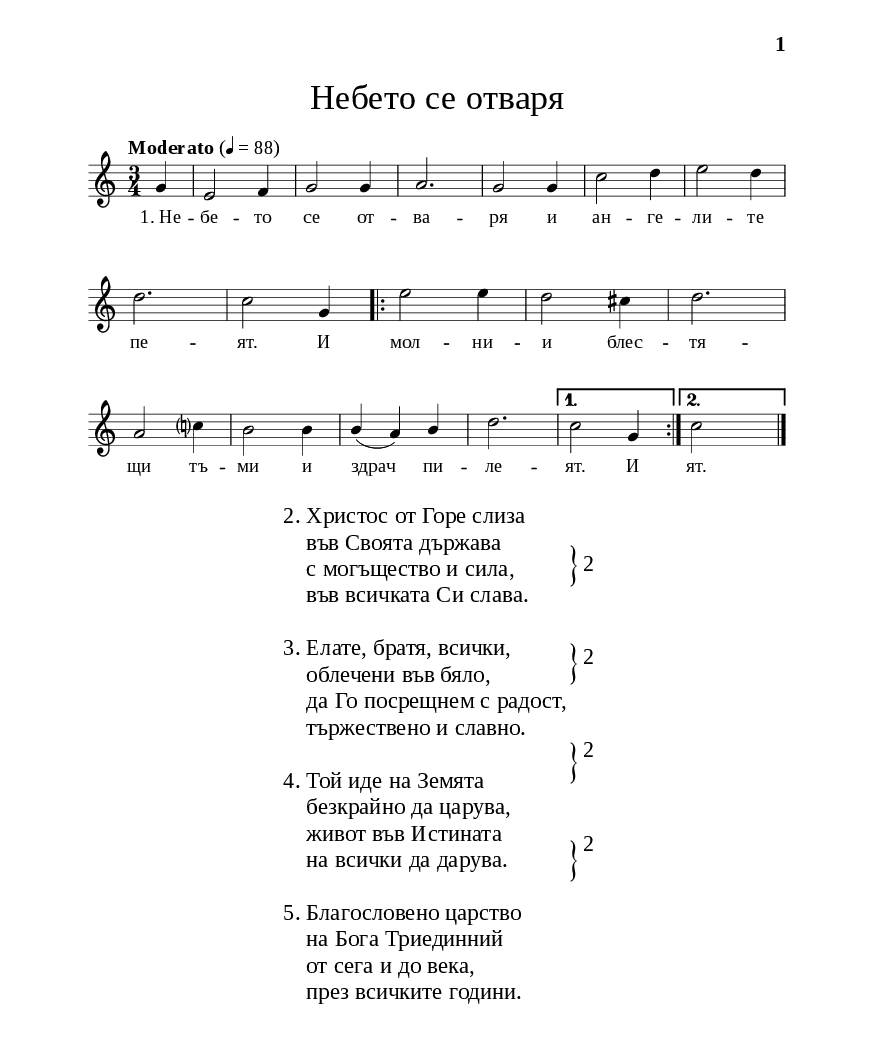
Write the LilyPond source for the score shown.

\version "2.24.3"

% include paper part and global functions
\include "include/globals.ily"
"rightBraces050" = \markup {
  \column {
    % repeat braces
    \translate #'(0 . -5.5 )
    \right-brace #20

    \translate #'(0 . -10.0 )
    \right-brace #20

    \translate #'(0 . -10.0 )
    \right-brace #20

    \translate #'(0 . -10.0 )
    \right-brace #20
  }
  \column {
    % repeat numbers
    \translate #'(0 . -6.1 )
    2

    \translate #'(0 . -12.0 )
    2

    \translate #'(0 . -12.0 )
    2

    \translate #'(0 . -12.0 )
    2
  }
}

\bookpart {
  \label #'ref050
  \tocItem \markup "Небето се отваря"
  \include "include/bookpart-paper.ily"
  \score {
    \include "include/score-layout.ily"

    \new Voice \absolute  {
      \clef treble
      \key c \major
      \time 3/4
      \tempoFunc "Moderato" 4 "88"
      \autoBeamOff
      \partial 4 g'4 | e'2 f'4 | g'2 g'4 | a'2. | g'2 g'4 | c''2 d''4 | e''2 d''4 | \break
      d''2. | c''2 g'4 | \repeat volta 2 {
        e''2 e''4 | d''2 cis''4 | d''2. | \break
        a'2 c''?4 | b'2 b'4 | \stemUp b'4 ( a'4 ) b'4 \stemNeutral | d''2. |
      } \alternative {
        { c''2 g'4 | }
        { c''2  s4 }
      } \bar "|."
    }

    \addlyrics {
      "1. Не" -- бе -- то се от -- ва -- ря и ан -- ге -- ли -- те
      пе -- ят. И мол -- ни -- и блес -- тя --
      щи тъ -- ми и здрач пи -- ле -- ят. И ят.
    }

    \header {
      title = \titleFunc #'ref_desc_2 "Небето се отваря" "Nebeto se otvarja"
    }

    \midi{}

  } % score

  \markup \abs-fontsize #11 {
    \hspace #25
    \override #`(baseline-skip . ,bgCoupletBaselineSkip)
    \column {
      \line {   2. Христос от Горе слиза}

      \line {   "   " във Своята държава}

      \line {   "   " с могъщество и сила,}

      \line {   "   " във всичката Си слава.}
      \line {   "   "}

      \line {   3.  Елате, братя, всички,}

      \line {   "   " облечени във бяло,}

      \line {   "   " да Го посрещнем с радост,}

      \line {   "   " тържествено и славно.}
      \line {   "   "}

      \line {   4.  Той иде на Земята}

      \line {   "   " безкрайно да царува,}

      \line {   "   " живот във Истината}

      \line {   "   " на всички да дарува.}
      \line {   "   "}

      \line {  5.  Благословено царство}

      \line {   "   " на Бога Триединний}

      \line {   "   " от сега и до века,}

      \line {   "   " през всичките години.  }
    }   \"rightBraces050"

  } % markup


} % bookpart
